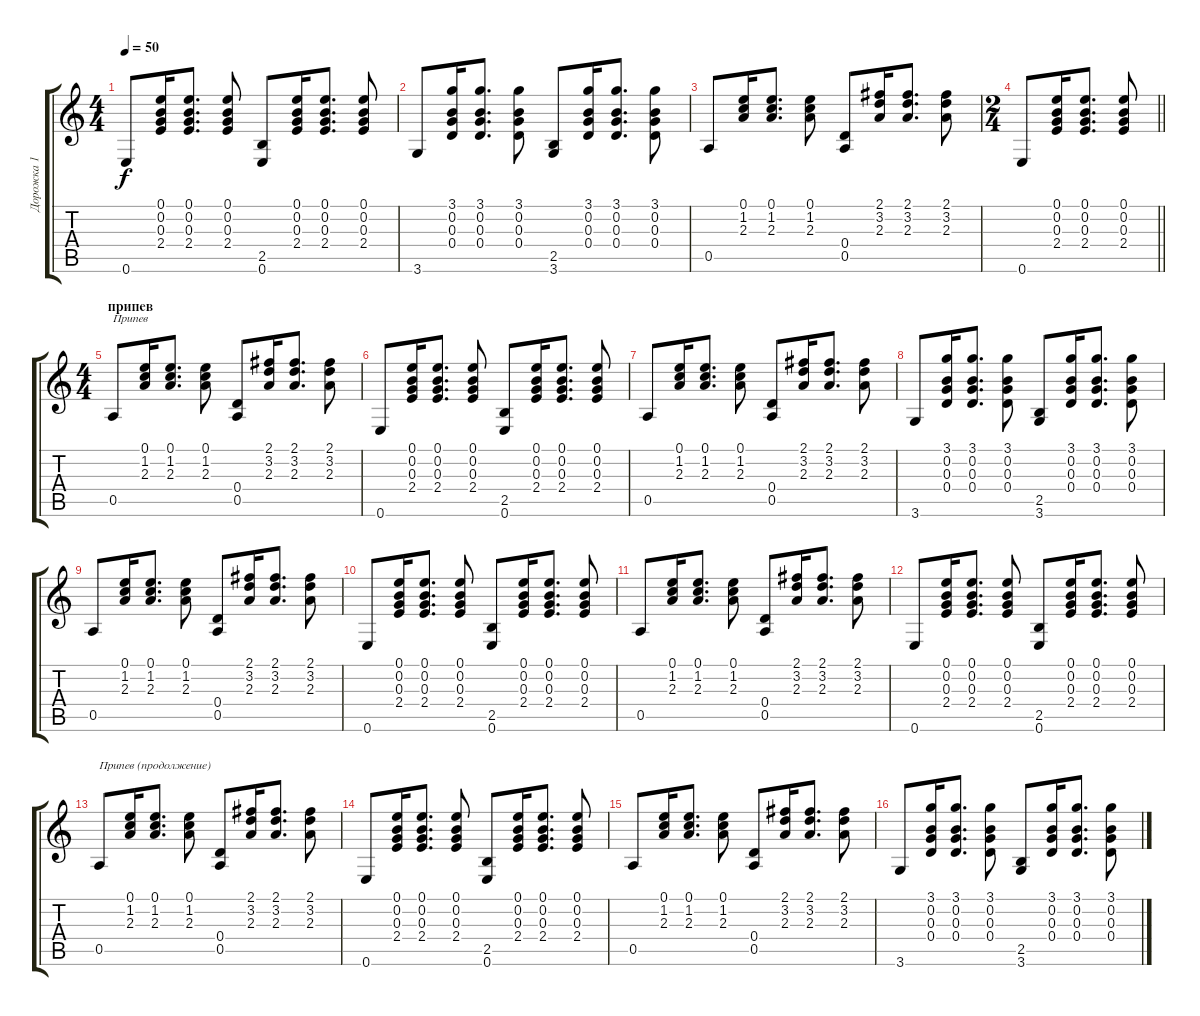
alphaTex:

\track ("Дорожка 1" "Дорожка 1") {instrument acousticguitarsteel}
\staff {score tabs}
\tuning (E4 B3 G3 D3 A2 E2) {hide}
\ts (4 4)
\tempo 50
\clef g2
\ks c
0.6.8{dy f} (0.1 0.2 0.3 2.4).16 (0.1 0.2 0.3 2.4).8{d} (0.1 0.2 0.3 2.4).8 (2.5 0.6).8 (0.1 0.2 0.3 2.4).16 (0.1 0.2 0.3 2.4).8{d} (0.1 0.2 0.3 2.4).8 |
3.6.8 (3.1 0.2 0.3 0.4).16 (3.1 0.2 0.3 0.4).8{d} (3.1 0.2 0.3 0.4).8 (2.5 3.6).8 (3.1 0.2 0.3 0.4).16 (3.1 0.2 0.3 0.4).8{d} (3.1 0.2 0.3 0.4).8 |
0.5.8 (0.1 1.2 2.3).16 (0.1 1.2 2.3).8{d} (0.1 1.2 2.3).8 (0.4 0.5).8 (2.1 3.2 2.3).16 (2.1 3.2 2.3).8{d} (2.1 3.2 2.3).8 |
\ts (2 4)
\barLineRight lightlight
0.6.8 (0.1 0.2 0.3 2.4).16 (0.1 0.2 0.3 2.4).8{d} (0.1 0.2 0.3 2.4).8 |
\ts (4 4)
\section ("" "припев")
0.5.8{txt "Припев"} (0.1 1.2 2.3).16 (0.1 1.2 2.3).8{d} (0.1 1.2 2.3).8 (0.4 0.5).8 (2.1 3.2 2.3).16 (2.1 3.2 2.3).8{d} (2.1 3.2 2.3).8 |
0.6.8 (0.1 0.2 0.3 2.4).16 (0.1 0.2 0.3 2.4).8{d} (0.1 0.2 0.3 2.4).8 (2.5 0.6).8 (0.1 0.2 0.3 2.4).16 (0.1 0.2 0.3 2.4).8{d} (0.1 0.2 0.3 2.4).8 |
0.5.8 (0.1 1.2 2.3).16 (0.1 1.2 2.3).8{d} (0.1 1.2 2.3).8 (0.4 0.5).8 (2.1 3.2 2.3).16 (2.1 3.2 2.3).8{d} (2.1 3.2 2.3).8 |
3.6.8 (3.1 0.2 0.3 0.4).16 (3.1 0.2 0.3 0.4).8{d} (3.1 0.2 0.3 0.4).8 (2.5 3.6).8 (3.1 0.2 0.3 0.4).16 (3.1 0.2 0.3 0.4).8{d} (3.1 0.2 0.3 0.4).8 |
0.5.8 (0.1 1.2 2.3).16 (0.1 1.2 2.3).8{d} (0.1 1.2 2.3).8 (0.4 0.5).8 (2.1 3.2 2.3).16 (2.1 3.2 2.3).8{d} (2.1 3.2 2.3).8 |
0.6.8 (0.1 0.2 0.3 2.4).16 (0.1 0.2 0.3 2.4).8{d} (0.1 0.2 0.3 2.4).8 (2.5 0.6).8 (0.1 0.2 0.3 2.4).16 (0.1 0.2 0.3 2.4).8{d} (0.1 0.2 0.3 2.4).8 |
0.5.8 (0.1 1.2 2.3).16 (0.1 1.2 2.3).8{d} (0.1 1.2 2.3).8 (0.4 0.5).8 (2.1 3.2 2.3).16 (2.1 3.2 2.3).8{d} (2.1 3.2 2.3).8 |
0.6.8 (0.1 0.2 0.3 2.4).16 (0.1 0.2 0.3 2.4).8{d} (0.1 0.2 0.3 2.4).8 (2.5 0.6).8 (0.1 0.2 0.3 2.4).16 (0.1 0.2 0.3 2.4).8{d} (0.1 0.2 0.3 2.4).8 |
0.5.8{txt "Припев (продолжение)"} (0.1 1.2 2.3).16 (0.1 1.2 2.3).8{d} (0.1 1.2 2.3).8 (0.4 0.5).8 (2.1 3.2 2.3).16 (2.1 3.2 2.3).8{d} (2.1 3.2 2.3).8 |
0.6.8 (0.1 0.2 0.3 2.4).16 (0.1 0.2 0.3 2.4).8{d} (0.1 0.2 0.3 2.4).8 (2.5 0.6).8 (0.1 0.2 0.3 2.4).16 (0.1 0.2 0.3 2.4).8{d} (0.1 0.2 0.3 2.4).8 |
0.5.8 (0.1 1.2 2.3).16 (0.1 1.2 2.3).8{d} (0.1 1.2 2.3).8 (0.4 0.5).8 (2.1 3.2 2.3).16 (2.1 3.2 2.3).8{d} (2.1 3.2 2.3).8 |
3.6.8 (3.1 0.2 0.3 0.4).16 (3.1 0.2 0.3 0.4).8{d} (3.1 0.2 0.3 0.4).8 (2.5 3.6).8 (3.1 0.2 0.3 0.4).16 (3.1 0.2 0.3 0.4).8{d} (3.1 0.2 0.3 0.4).8
